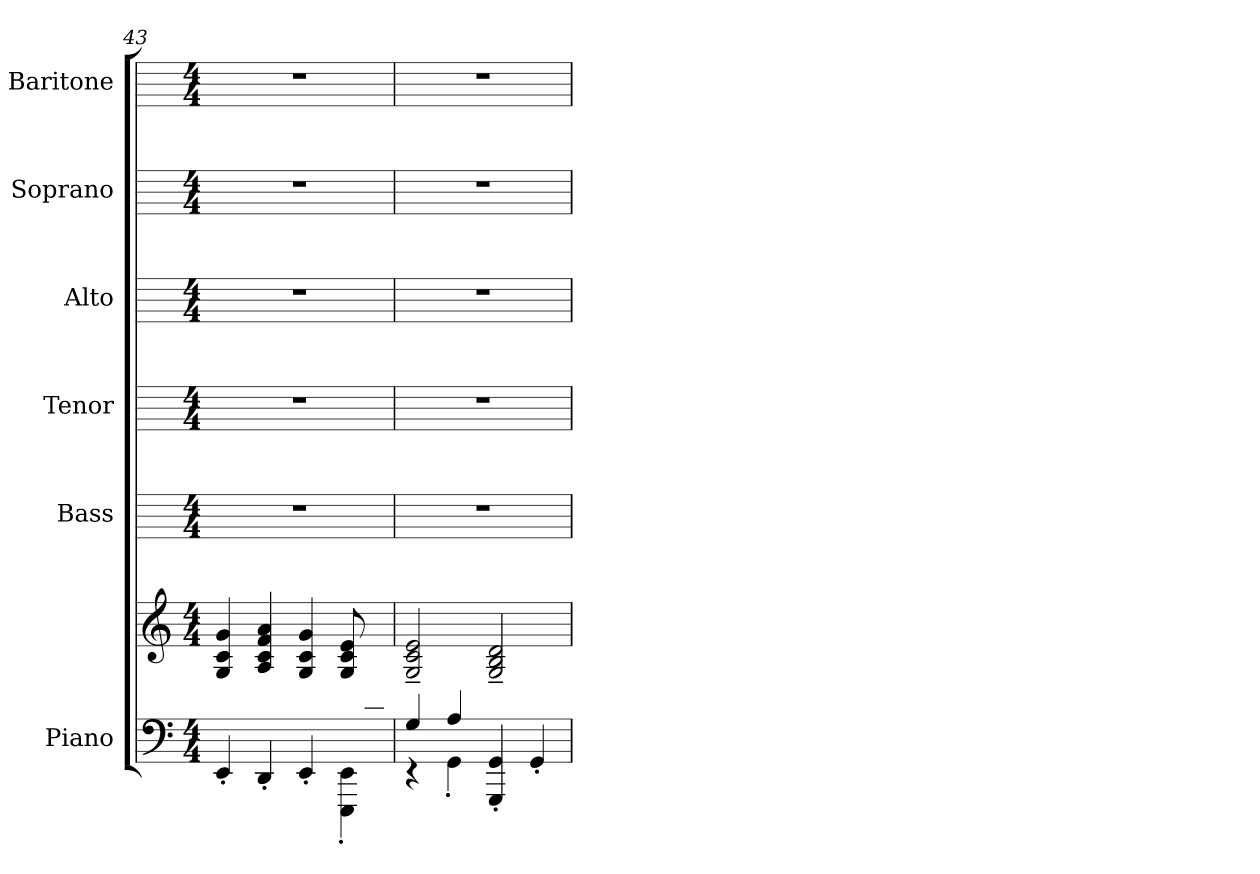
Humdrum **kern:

**kern	**kern	**kern	**kern	**kern	**kern	**kern
*part6	*part6	*part5	*part4	*part3	*part2	*part1
*staff7	*staff6	*staff5	*staff4	*staff3	*staff2	*staff1
*I"Piano	*	*I"Bass	*I"Tenor	*I"Alto	*I"Soprano	*I"Baritone
*	*	*I'B	*I'T	*I'A	*I'S	*
!!LO:LB:g=z
*clefF4	*clefG2	*	*	*	*	*
*k[]	*k[]	*	*	*	*	*
*C:	*C:	*	*	*	*	*
*M4/4	*M4/4	*M4/4	*M4/4	*M4/4	*M4/4	*M4/4
=43	=43	=43	=43	=43	=43	=43
*^	*^	*	*	*	*	*
*	*^	*	*	*	*	*	*	*
2..ryy	4EE'	2ryy	4G 4c 4g	2ryy	1r	1r	1r	1r	1r
.	4DD'	.	4A 4c 4f 4a	.	.	.	.	.	.
.	4EE'	2ryy	4G 4c 4g	2ryy	.	.	.	.	.
.	4EEE' 4EE'	.	8G 8c 8eL	.	.	.	.	.	.
8E 8G 8cJ	.	.	8ryy	.	.	.	.	.	.
*	*v	*v	*	*	*	*	*	*	*
=44	=44	=44	=44	=44	=44	=44	=44	=44
4G/	4r	2G~ 2c~ 2e~	2ryy	1r	1r	1r	1r	1r
4A/	4GG'\	.	.	.	.	.	.	.
4GGG' 4GG'	2ryy	2G~ 2B~ 2d~	2ryy	.	.	.	.	.
4GG'	.	.	.	.	.	.	.	.
*v	*v	*	*	*	*	*	*	*
*	*v	*v	*	*	*	*	*
=	=	=	=	=	=	=
*-	*-	*-	*-	*-	*-	*-
